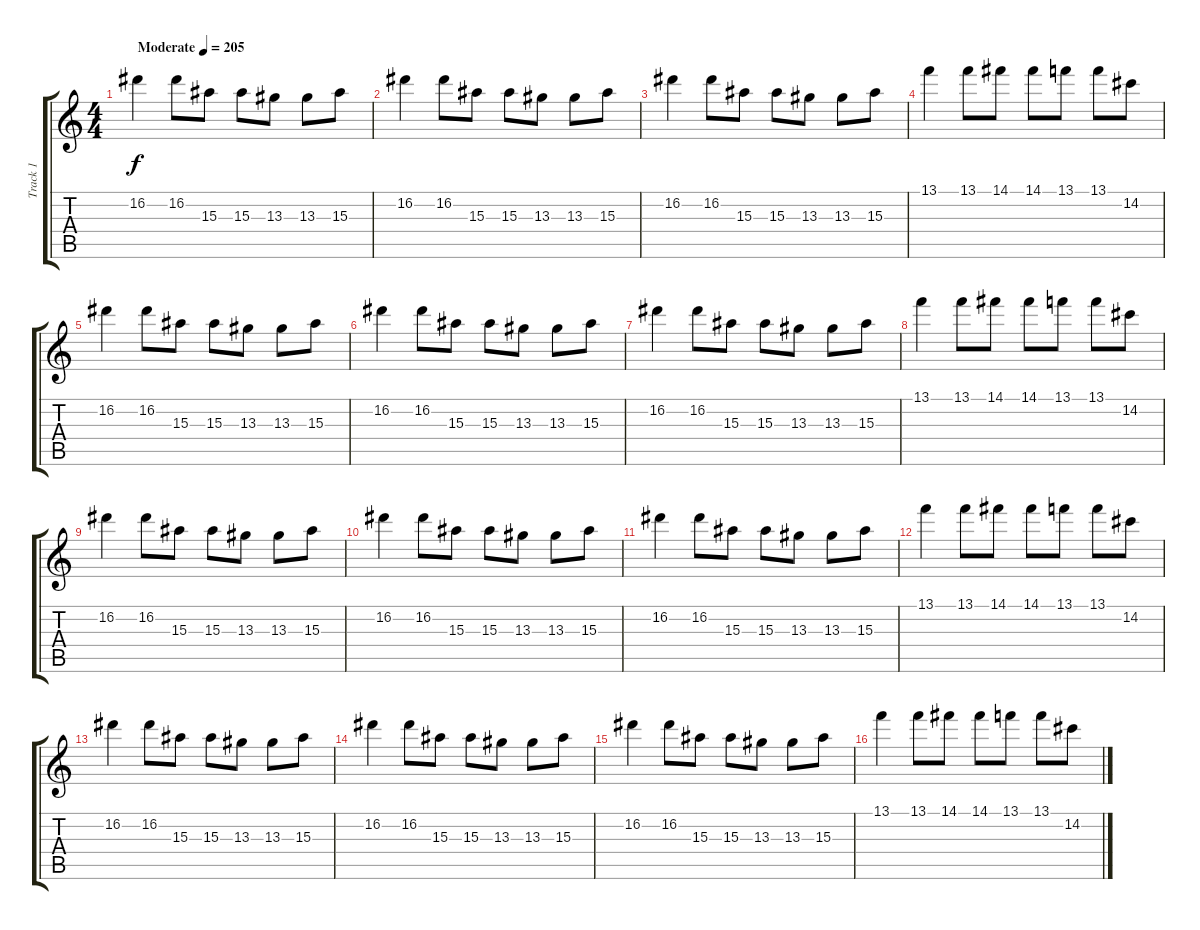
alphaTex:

\track ("Track 1" "Track 1") {instrument acousticguitarsteel}
\staff {score tabs}
\tuning (E4 B3 G3 D3 A2 E2) {hide}
\ts (4 4)
\tempo (205 "Moderate")
\clef g2
\ks c
16.2.4{dy f instrument acousticguitarsteel} 16.2.8 15.3.8 15.3.8 13.3.8 13.3.8 15.3.8 |
16.2.4 16.2.8 15.3.8 15.3.8 13.3.8 13.3.8 15.3.8 |
16.2.4 16.2.8 15.3.8 15.3.8 13.3.8 13.3.8 15.3.8 |
13.1.4 13.1.8 14.1.8 14.1.8 13.1.8 13.1.8 14.2.8 |
16.2.4 16.2.8 15.3.8 15.3.8 13.3.8 13.3.8 15.3.8 |
16.2.4 16.2.8 15.3.8 15.3.8 13.3.8 13.3.8 15.3.8 |
16.2.4 16.2.8 15.3.8 15.3.8 13.3.8 13.3.8 15.3.8 |
13.1.4 13.1.8 14.1.8 14.1.8 13.1.8 13.1.8 14.2.8 |
16.2.4 16.2.8 15.3.8 15.3.8 13.3.8 13.3.8 15.3.8 |
16.2.4 16.2.8 15.3.8 15.3.8 13.3.8 13.3.8 15.3.8 |
16.2.4 16.2.8 15.3.8 15.3.8 13.3.8 13.3.8 15.3.8 |
13.1.4 13.1.8 14.1.8 14.1.8 13.1.8 13.1.8 14.2.8 |
16.2.4 16.2.8 15.3.8 15.3.8 13.3.8 13.3.8 15.3.8 |
16.2.4 16.2.8 15.3.8 15.3.8 13.3.8 13.3.8 15.3.8 |
16.2.4 16.2.8 15.3.8 15.3.8 13.3.8 13.3.8 15.3.8 |
13.1.4 13.1.8 14.1.8 14.1.8 13.1.8 13.1.8 14.2.8
